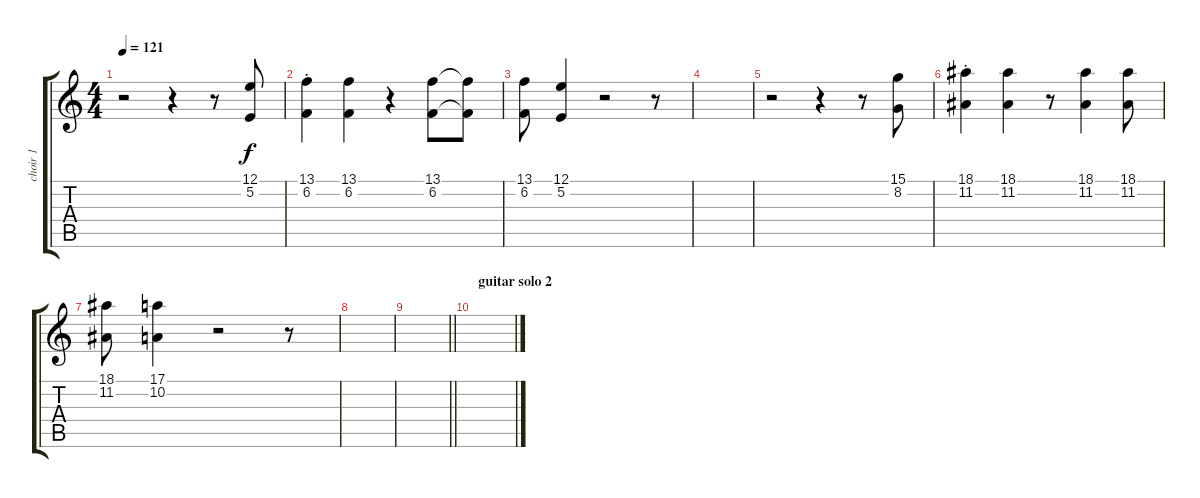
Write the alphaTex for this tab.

\track ("choir 1" "choir 1") {instrument brasssection}
\staff {score tabs}
\tuning (E4 B3 G3 D3 A2 E2) {hide}
\ts (4 4)
\tempo 121
\clef g2
\ks c
r.2{dy f} r.4 r.8 (12.1 5.2).8 |
(13.1{st} 6.2{st}).4 (13.1 6.2).4 r.4 (13.1 6.2).8 (13.1{t} 6.2{t}).8 |
(13.1 6.2).8 (12.1 5.2).4 r.2 r.8 |
|
r.2 r.4 r.8 (15.1 8.2).8 |
(18.1{st} 11.2{st}).4 (18.1 11.2).4 r.8 (18.1 11.2).4 (18.1 11.2).8 |
(18.1 11.2).8 (17.1 10.2).4 r.2 r.8 |
|
\barLineRight lightlight
|
\section ("" " guitar solo 2")
